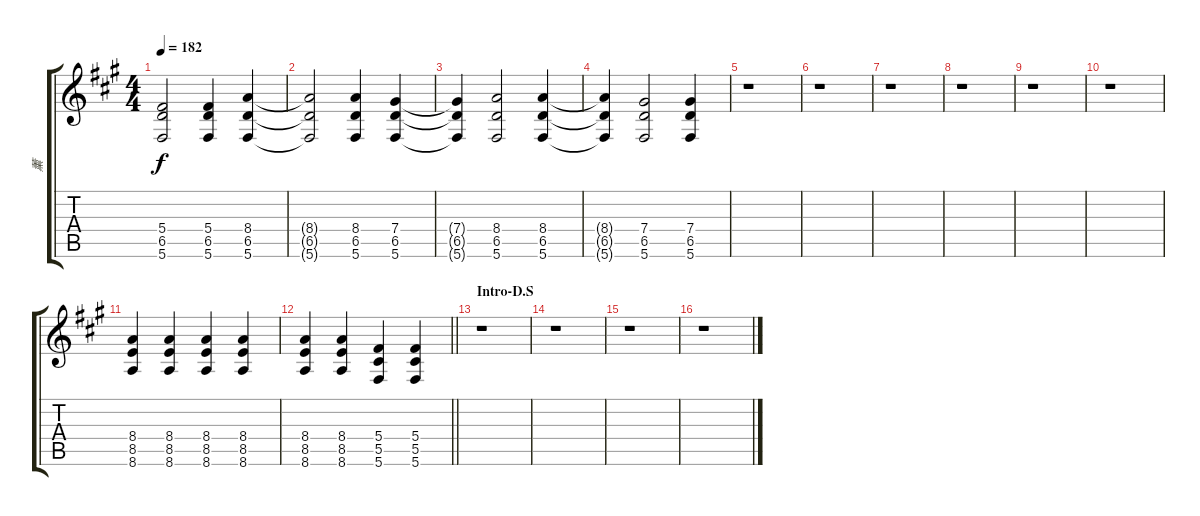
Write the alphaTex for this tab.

\track ("薰" "薰") {instrument overdrivenguitar}
\staff {score tabs}
\tuning (Eb4 Bb3 Gb3 Db3 Ab2 Db2) {hide}
\ts (4 4)
\tempo 182
\clef g2
\ks a
(5.4 6.5 5.6).2{dy f} (5.4 6.5 5.6).4 (8.4 6.5 5.6).4 |
(8.4{t} 6.5{t} 5.6{t}).2 (8.4 6.5 5.6).4 (7.4 6.5 5.6).4 |
(7.4{t} 6.5{t} 5.6{t}).4 (8.4 6.5 5.6).2 (8.4 6.5 5.6).4 |
(8.4{t} 6.5{t} 5.6{t}).4 (7.4 6.5 5.6).2 (7.4 6.5 5.6).4 |
r.1 |
r.1 |
r.1 |
r.1 |
r.1 |
r.1 |
(8.4 8.5 8.6).4 (8.4 8.5 8.6).4 (8.4 8.5 8.6).4 (8.4 8.5 8.6).4 |
\barLineRight lightlight
(8.4 8.5 8.6).4 (8.4 8.5 8.6).4 (5.4 5.5 5.6).4 (5.4 5.5 5.6).4 |
\section ("" "Intro-D.S")
r.1 |
r.1 |
r.1 |
r.1
